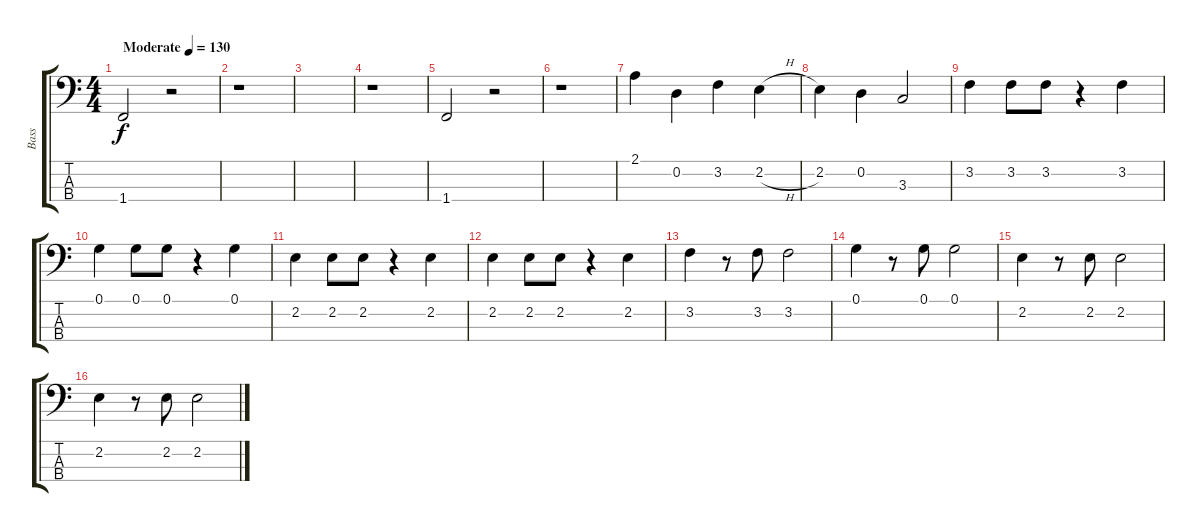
\track ("Bass" "Bass") {instrument electricbassfinger}
\staff {score tabs}
\tuning (G2 D2 A1 E1) {hide}
\ts (4 4)
\tempo (130 "Moderate")
\clef f4
\ks c
1.4.2{dy f instrument electricbassfinger} r.2 |
r.1 |
|
r.1 |
1.4.2 r.2 |
r.1 |
2.1.4 0.2.4 3.2.4 2.2{h}.4 |
2.2.4 0.2.4 3.3.2 |
3.2.4 3.2.8 3.2.8 r.4 3.2.4 |
0.1.4 0.1.8 0.1.8 r.4 0.1.4 |
2.2.4 2.2.8 2.2.8 r.4 2.2.4 |
2.2.4 2.2.8 2.2.8 r.4 2.2.4 |
3.2.4 r.8 3.2.8 3.2.2 |
0.1.4 r.8 0.1.8 0.1.2 |
2.2.4 r.8 2.2.8 2.2.2 |
2.2.4 r.8 2.2.8 2.2.2
